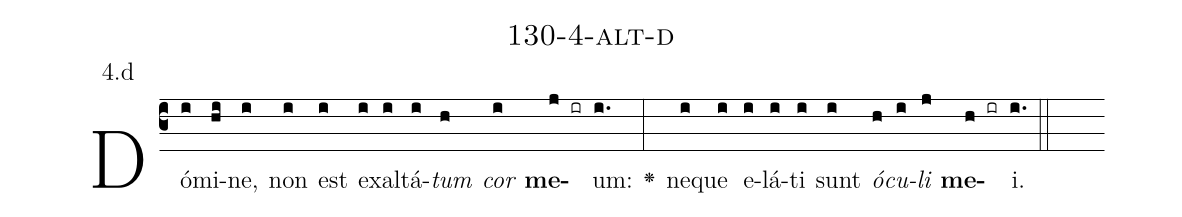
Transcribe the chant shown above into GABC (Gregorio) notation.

name: 130-4-alt-d;
annotation: 4.d;
%%
(c3)Dó(i)mi(hi)ne,(i) non(i) est(i) ex(i)al(i)tá(i)<i>tum</i>(h) <i>cor</i>(i) <b>me</b>(j ir)um:(i.) <v>\greheightstar</v>(:) ne(i)que(i) e(i)lá(i)ti(i) sunt(i) <i>ó</i>(h)<i>cu</i>(i)<i>li</i>(j) <b>me</b>(h ir)i.(i.) (::)


%E(i) u(h) o(i) u(j) a(h) e.(i.) (::)
